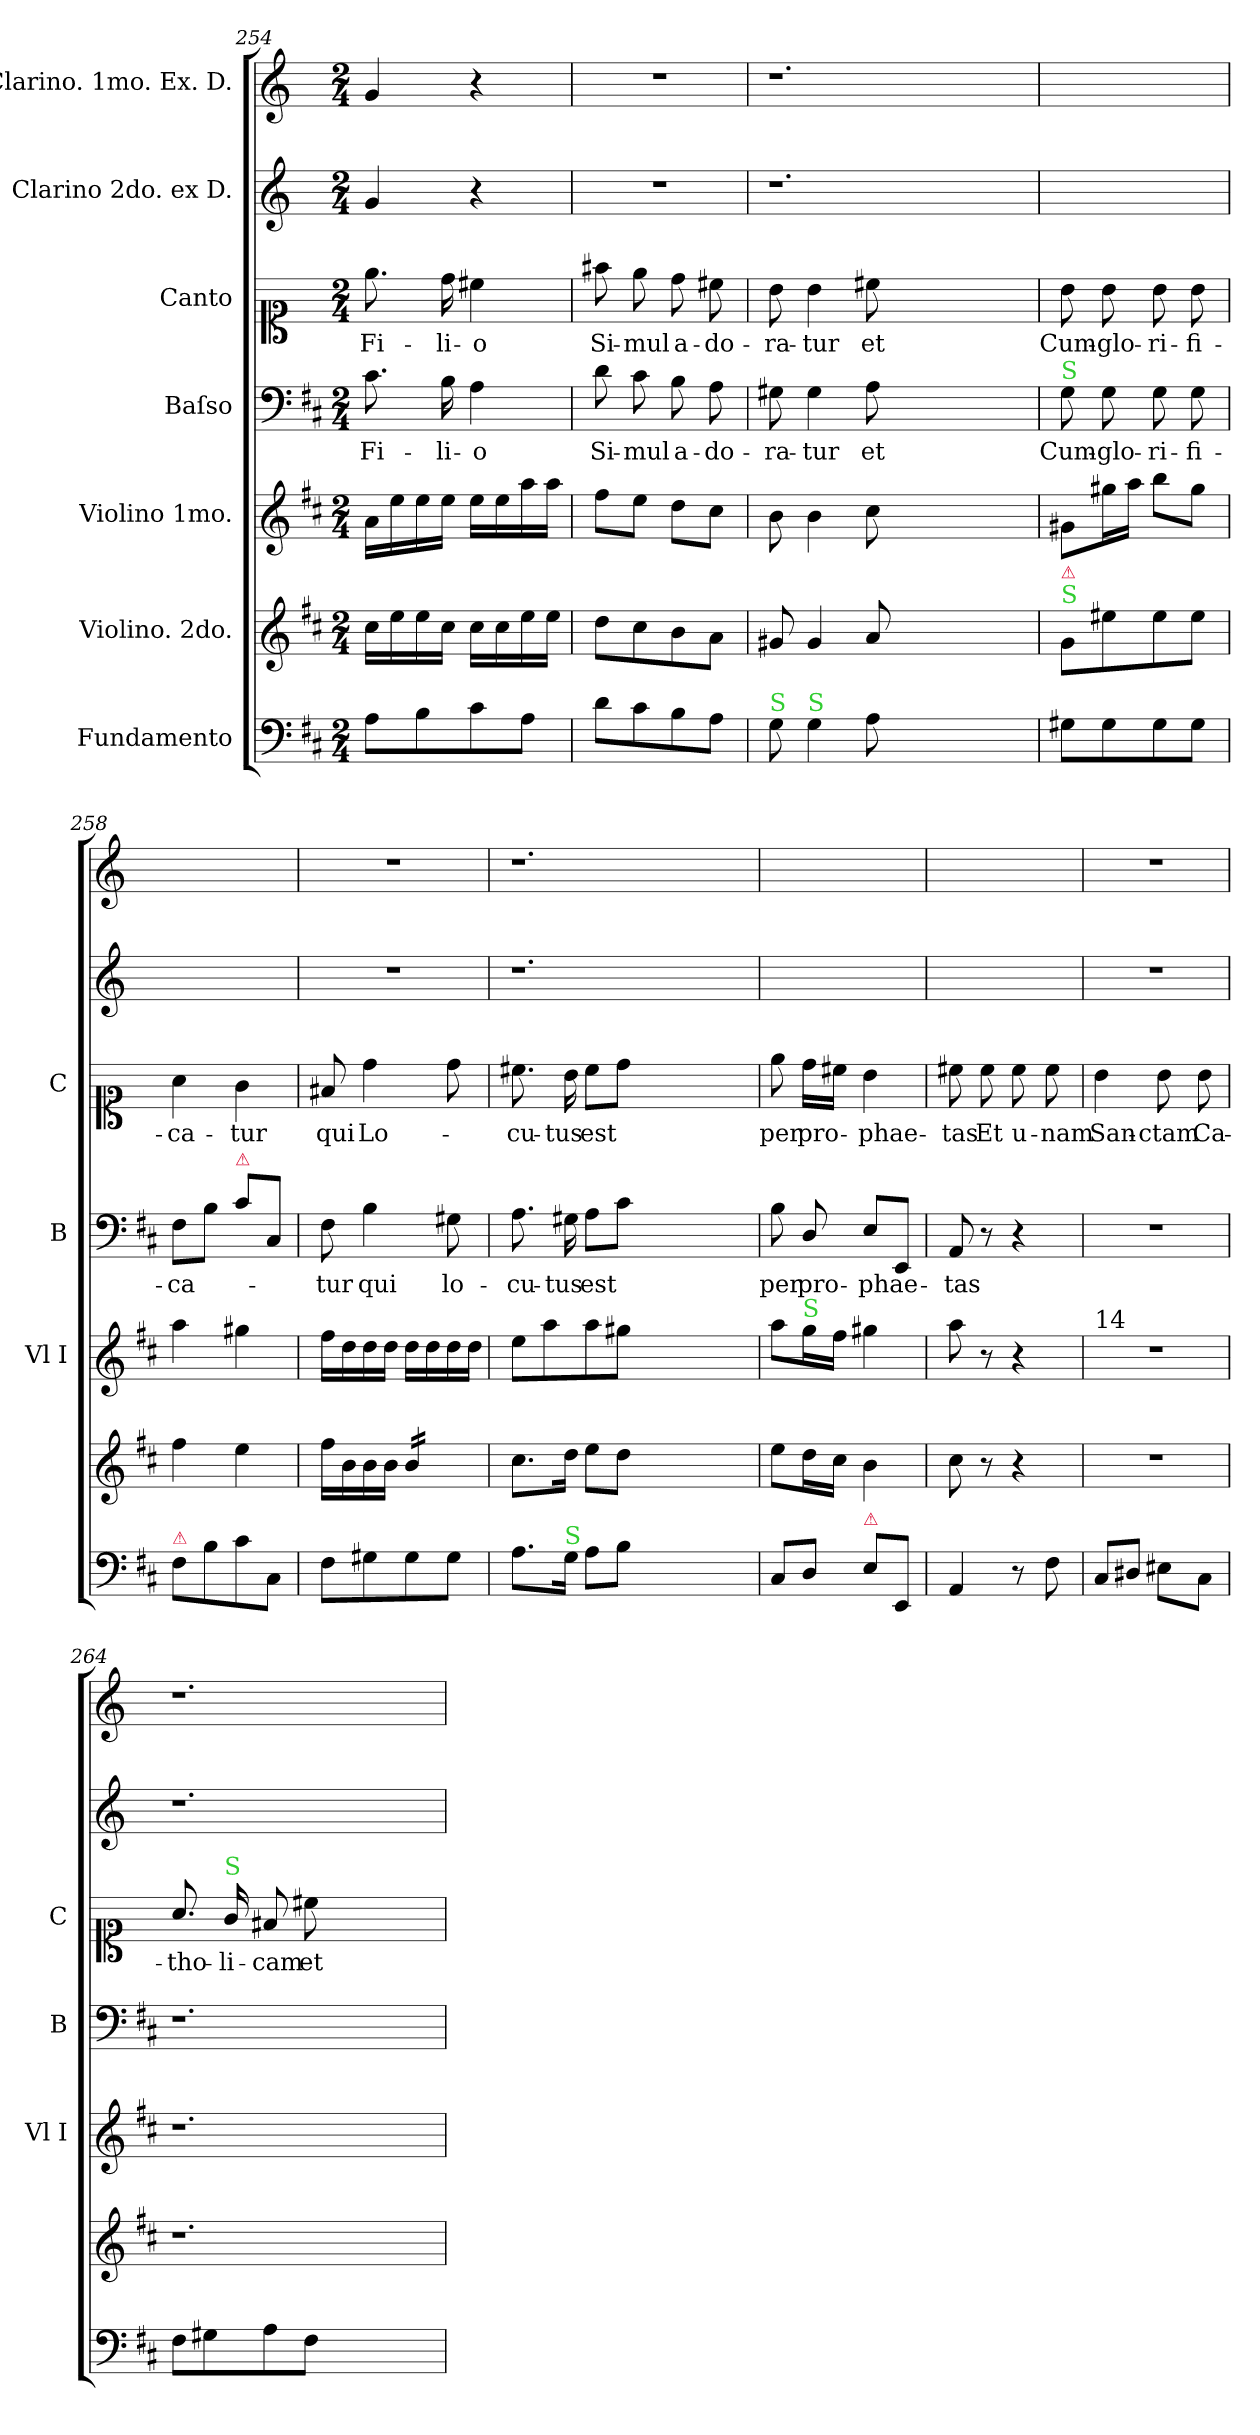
**kern	**kern	**kern	**kern	**text	**kern	**text	**kern	**kern
*part7	*part6	*part5	*part4	*part4	*part3	*part3	*part2	*part1
*staff7	*staff6	*staff5	*staff4	*staff4	*staff3	*staff3	*staff2	*staff1
*I"Fundamento	*I"Violino. 2do.	*I"Violino 1mo.	*I"Baſso	*	*I"Canto	*	*I"Clarino 2do. ex D.	*I"Clarino. 1mo. Ex. D.
*	*	*I'Vl I	*I'B	*	*I'C	*	*	*
*clefF4	*clefG2	*clefG2	*clefF4	*	*clefC1	*	*clefG2	*clefG2
*	*	*	*	*	*	*	*ITrd-1c-2	*ITrd-1c-2
*k[f#c#]	*k[f#c#]	*k[f#c#]	*k[f#c#]	*	*	*	*k[f#c#]	*k[f#c#]
*M2/4	*M2/4	*M2/4	*M2/4	*	*M2/4	*	*M2/4	*M2/4
=254	=254	=254	=254	=254	=254	=254	=254	=254
8A\L	16cc#\LL	16a\LL	8.c#\	Fi-	8.ee\	Fi-	4a/	4a/
.	16ee\	16ee\	.	.	.	.	.	.
8B\	16ee\	16ee\	.	.	.	.	.	.
.	16cc#\JJ	16ee\JJ	16B\	-li-	16dd\	-li-	.	.
8c#\	16cc#\LL	16ee\LL	4A\	-o	4cc#\	-o	4r	4r
.	16cc#\	16ee\	.	.	.	.	.	.
8A\J	16ee\	16aa\	.	.	.	.	.	.
.	16ee\JJ	16aa\JJ	.	.	.	.	.	.
=255	=255	=255	=255	=255	=255	=255	=255	=255
8d\L	8dd\L	8ff#\L	8d\	Si-	8ff#\	Si-	2r	2r
8c#\	8cc#\	8ee\J	8c#\	-mul	8ee\	-mul	.	.
8B\	8b\	8dd\L	8B\	a-	8dd\	a-	.	.
8A\J	8a\J	8cc#\J	8A\	-do-	8cc#\	-do-	.	.
=256	=256	=256	=256	=256	=256	=256	=256	=256
!LO:TX:a:color=limegreen:t=S	!	!	!	!	!	!	!	!
8G\	8g#X/	8b\	8G#X\	-ra-	8b\	-ra-	1.r	1.r
!LO:TX:a:color=limegreen:t=S	!	!	!	!	!	!	!	!
4G\	4g#/	4b\	4G#\	-tur	4b\	-tur	.	.
8A\	8a/	8cc#\	8A\	et	8cc#\	et	.	.
1ryy	1ryy	1ryy	1ryy	.	1ryy	.	.	.
=257	=257	=257	=257	=257	=257	=257	=257	=257
!	!	!	!LO:TX:a:color=limegreen:t=S	!	!	!	!	!
!	!LO:TX:a:color=limegreen:t=S	!	!	!	!	!	!	!
!	!LO:TX:a:color=crimson:t=⚠	!	!	!	!	!	!	!
8G#X\L	8g/L	8g#X/L	8G\	Cum-	8b\	Cum-	2ryy	2ryy
8G#\	8ee#X\	16gg#X\L	8G\	-glo-	8b\	-glo-	.	.
.	.	16aa\JJ	.	.	.	.	.	.
8G#\	8ee#\	8bb\L	8G\	-ri-	8b\	-ri-	.	.
8G#\J	8ee#\J	8gg#\J	8G\	-fi-	8b\	-fi-	.	.
=258	=258	=258	=258	=258	=258	=258	=258	=258
!LO:TX:a:color=crimson:t=⚠	!	!	!	!	!	!	!	!
8F#\L	4ff#\	4aa\	8F#\L	-ca-	4a\	-ca-	2ryy	2ryy
8B\	.	.	8B\J	.	.	.	.	.
!	!	!	!LO:TX:a:color=crimson:t=⚠	!	!	!	!	!
8c#\	4ee\	4gg#X\	8c#\L	.	4g\	-tur	.	.
8C#/J	.	.	8C#/J	.	.	.	.	.
=259	=259	=259	=259	=259	=259	=259	=259	=259
8F#\L	16ff#\LL	16ff#\LL	8F#\	-tur	8f#/	qui	2r	2r
.	16b\	16dd\	.	.	.	.	.	.
8G#X\	16b\	16dd\	4B\	qui	4dd\	Lo-	.	.
.	16b\JJ	16dd\JJ	.	.	.	.	.	.
*	*tremolo	*	*	*	*	*	*	*
8G#\	16b/LL	16dd\LL	.	.	.	.	.	.
.	16b/	16dd\	.	.	.	.	.	.
8G#\J	16b/	16dd\	8G#X\	lo-	8dd\	.	.	.
.	16b/JJ	16dd\JJ	.	.	.	.	.	.
*	*Xtremolo	*	*	*	*	*	*	*
=260	=260	=260	=260	=260	=260	=260	=260	=260
8.A\L	8.cc#\L	8ee\L	8.A\	-cu-	8.cc#\	-cu-	1.r	1.r
.	.	8aa\	.	.	.	.	.	.
!LO:TX:a:color=limegreen:t=S	!	!	!	!	!	!	!	!
16G\Jk	16dd\Jk	.	16G#X\	-tus	16b\	-tus	.	.
8A\L	8ee\L	8aa\	8A\L	est	8cc#\L	est	.	.
8B\J	8dd\J	8gg#X\J	8c#\J	.	8dd\J	.	.	.
1ryy	1ryy	1ryy	1ryy	.	1ryy	.	.	.
=261	=261	=261	=261	=261	=261	=261	=261	=261
8C#/L	8ee\L	8aa\L	8B\	per	8ee\	per	2ryy	2ryy
!	!	!LO:TX:a:color=limegreen:t=S	!	!	!	!	!	!
8D/J	16dd\L	16gg\L	8D/	pro-	16dd\LL	pro-	.	.
.	16cc#\JJ	16ff#\JJ	.	.	16cc#\JJ	.	.	.
!LO:TX:a:color=crimson:t=⚠	!	!	!	!	!	!	!	!
8E/L	4b\	4gg#X\	8E\L	-phae-	4b\	-phae-	.	.
8EE/J	.	.	8EE/J	.	.	.	.	.
=262	=262	=262	=262	=262	=262	=262	=262	=262
4AA/	8cc#\	8aa\	8AA/	-tas	8cc#\	-tas	2ryy	2ryy
.	8r	8r	8r	.	8cc#\	Et	.	.
8r	4r	4r	4r	.	8cc#\	u-	.	.
8F#\	.	.	.	.	8cc#\	-nam	.	.
=263	=263	=263	=263	=263	=263	=263	=263	=263
!	!	!LO:TX:a:t=14	!	!	!	!	!	!
8C#/L	2r	2r	2r	.	4b\	San-	2r	2r
8D#X/J	.	.	.	.	.	.	.	.
8E#X\L	.	.	.	.	8b\	-ctam	.	.
8C#\J	.	.	.	.	8b\	Ca-	.	.
=264	=264	=264	=264	=264	=264	=264	=264	=264
8F#\L	1.r	1.r	1.r	.	8.a/	-tho-	1.r	1.r
8G#X\	.	.	.	.	.	.	.	.
!	!	!	!	!	!LO:TX:a:color=limegreen:t=S	!	!	!
.	.	.	.	.	16g/	-li-	.	.
8A\	.	.	.	.	8f#/	-cam	.	.
8F#\J	.	.	.	.	8cc#\	et	.	.
1ryy	.	.	.	.	1ryy	.	.	.
=	=	=	=	=	=	=	=	=
*-	*-	*-	*-	*-	*-	*-	*-	*-
